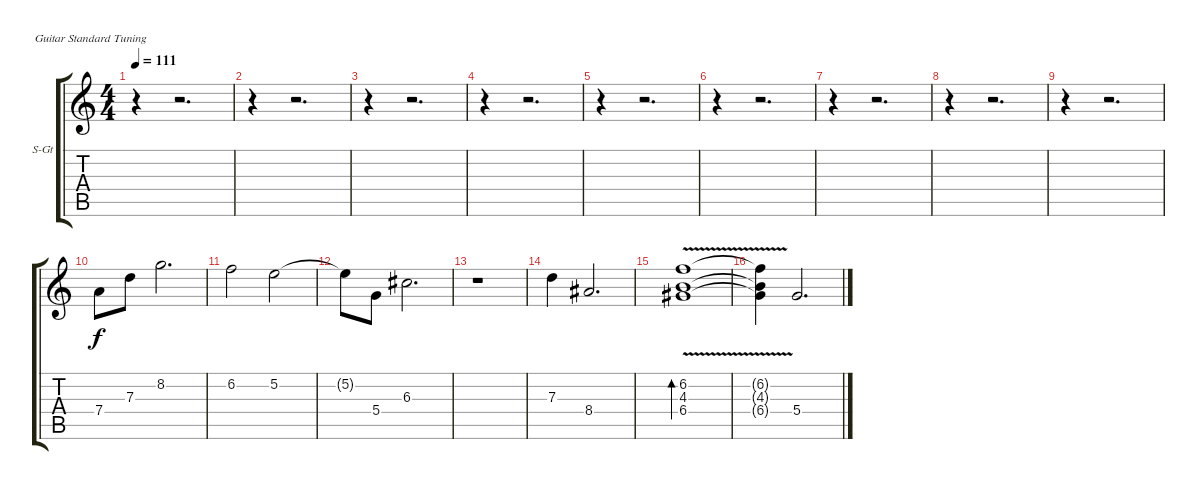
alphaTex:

\bracketExtendMode groupsimilarinstruments
\firstSystemTrackNameOrientation horizontal
\otherSystemsTrackNameOrientation horizontal
\track ("Matt - Chorus + Reverb Guitar" "S-Gt") {instrument acousticguitarsteel}
\staff {score tabs}
\tuning (E4 B3 G3 D3 A2 E2)
\ts (4 4)
\tempo 111
\clef g2
\ks c
r.4{dy f instrument acousticguitarsteel} r.2{d} |
r.4 r.2{d} |
r.4 r.2{d} |
r.4 r.2{d} |
r.4 r.2{d} |
r.4 r.2{d} |
r.4 r.2{d} |
r.4 r.2{d} |
r.4 r.2{d} |
7.4.8 7.3.8 8.2.2{d} |
6.2.2 5.2.2 |
5.2{t}.8 5.4.8 6.3.2{d} |
r.1 |
7.3.4 8.4.2{d} |
(6.2{v} 4.3{v} 6.4{v}).1{bd 480} |
(6.2{v t} 4.3{v t} 6.4{v t}).4 5.4.2{d}
